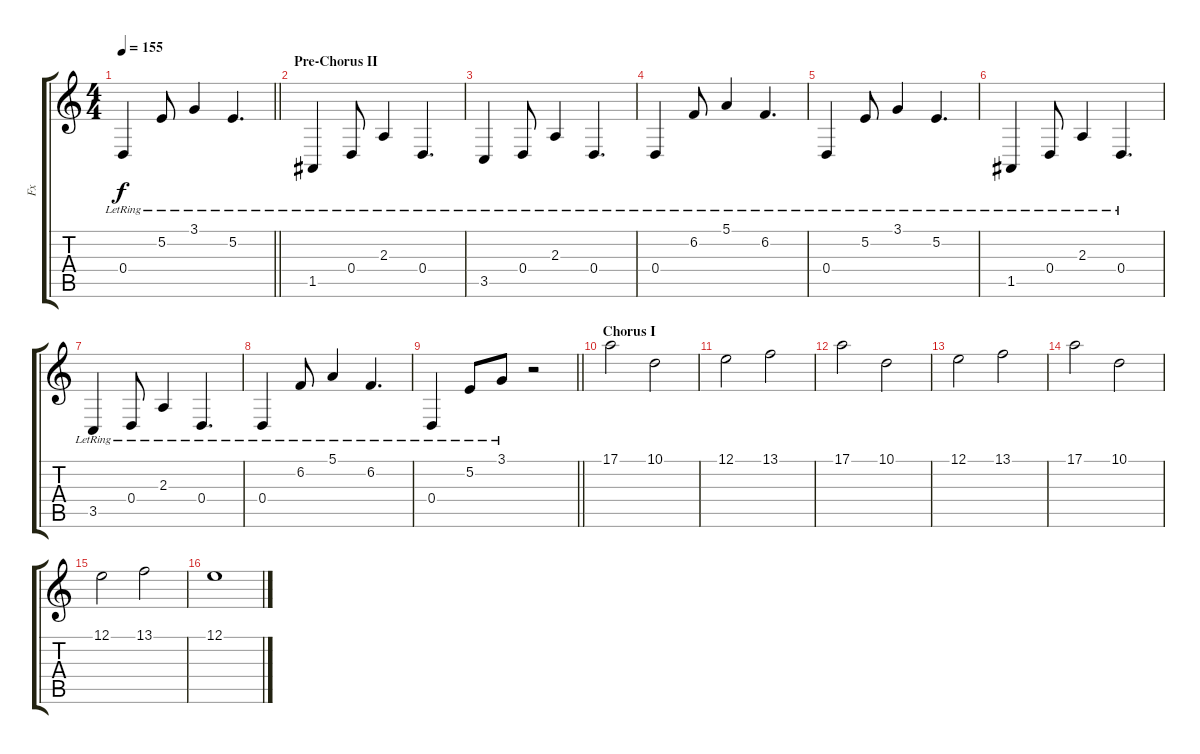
\track ("Fx" "Fx") {instrument pad7halo}
\staff {score tabs}
\tuning (E4 B3 G3 D3 A2 E2) {hide}
\ts (4 4)
\tempo 155
\clef g2
\barLineRight lightlight
\ks c
0.4{lr}.4{dy f} 5.2{lr}.8 3.1{lr}.4 5.2{lr}.4{d} |
\section ("" "Pre-Chorus II")
1.5{lr}.4 0.4{lr}.8 2.3{lr}.4 0.4{lr}.4{d} |
3.5{lr}.4 0.4{lr}.8 2.3{lr}.4 0.4{lr}.4{d} |
0.4{lr}.4 6.2{lr}.8 5.1{lr}.4 6.2{lr}.4{d} |
0.4{lr}.4 5.2{lr}.8 3.1{lr}.4 5.2{lr}.4{d} |
1.5{lr}.4 0.4{lr}.8 2.3{lr}.4 0.4{lr}.4{d} |
3.5{lr}.4 0.4{lr}.8 2.3{lr}.4 0.4{lr}.4{d} |
0.4{lr}.4 6.2{lr}.8 5.1{lr}.4 6.2{lr}.4{d} |
\barLineRight lightlight
0.4{lr}.4 5.2{lr}.8 3.1{lr}.8 r.2 |
\section ("" "Chorus I")
17.1.2{instrument pad7halo} 10.1.2 |
12.1.2 13.1.2 |
17.1.2 10.1.2 |
12.1.2 13.1.2 |
17.1.2 10.1.2 |
12.1.2 13.1.2 |
12.1.1
